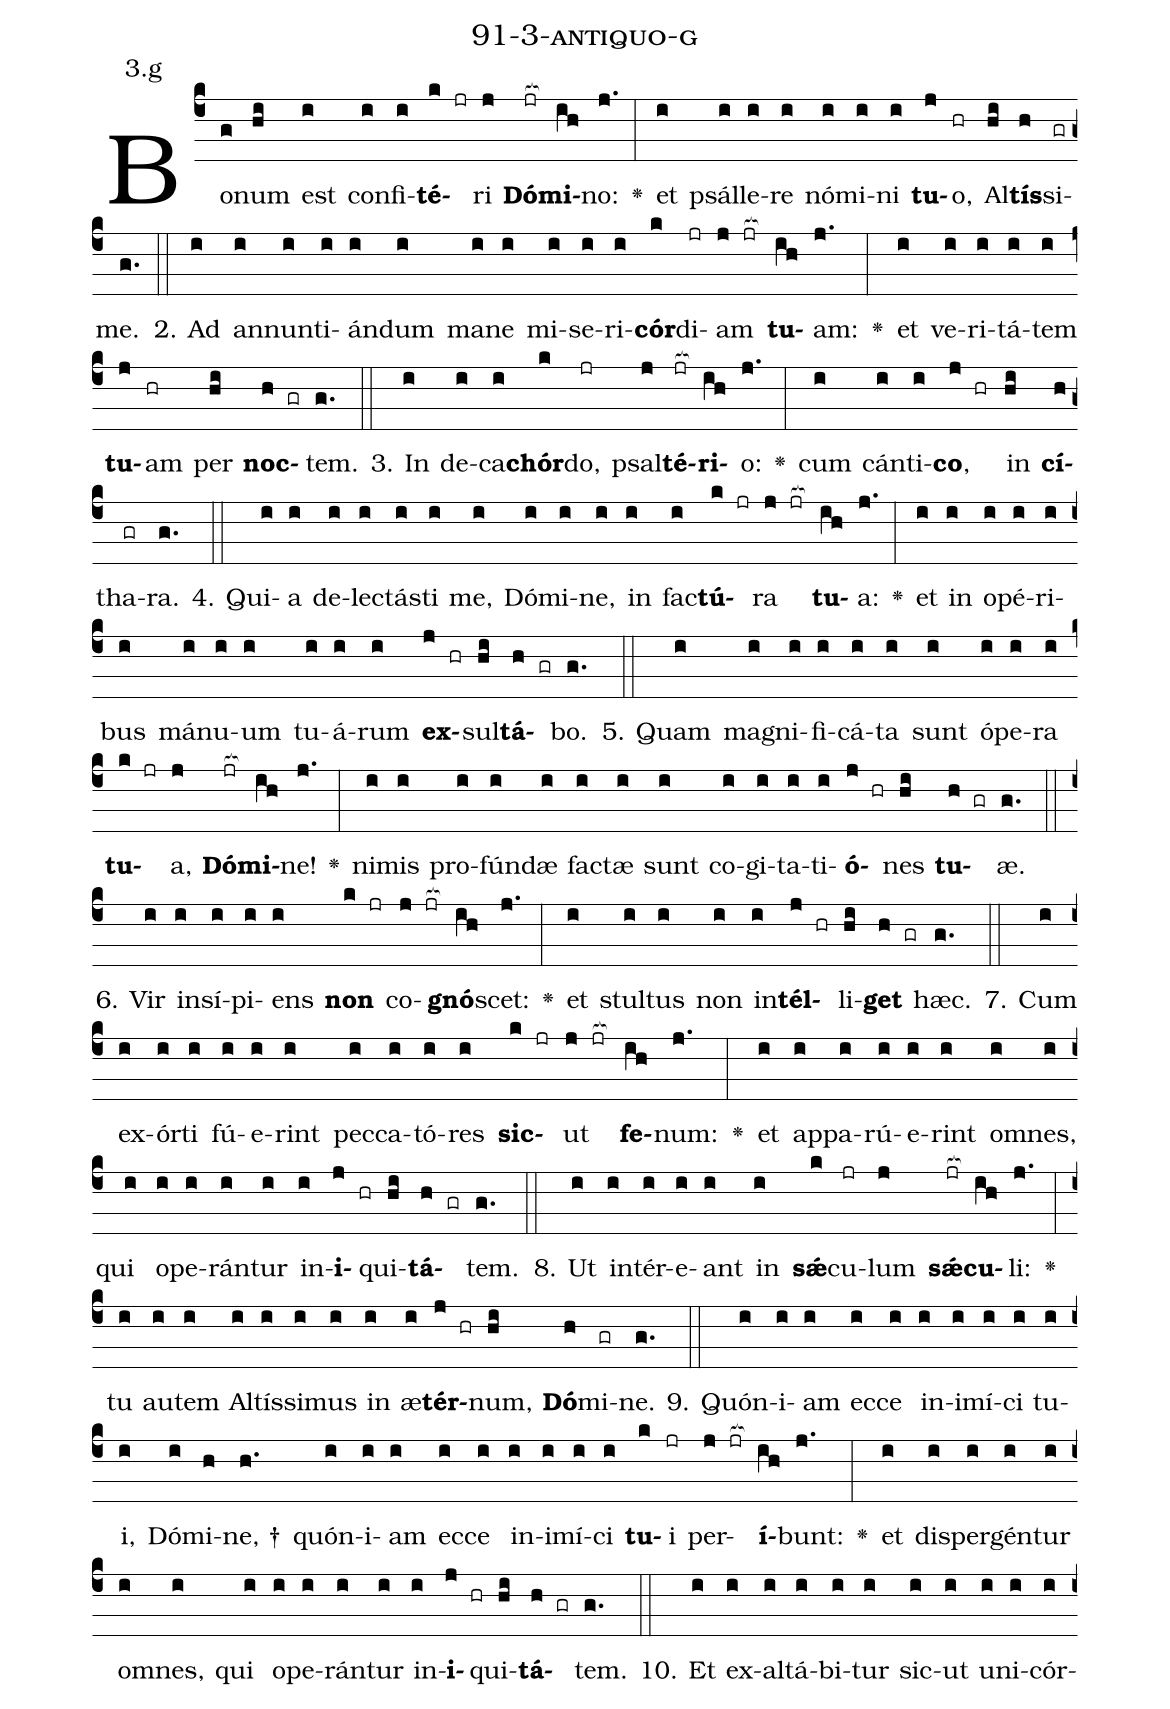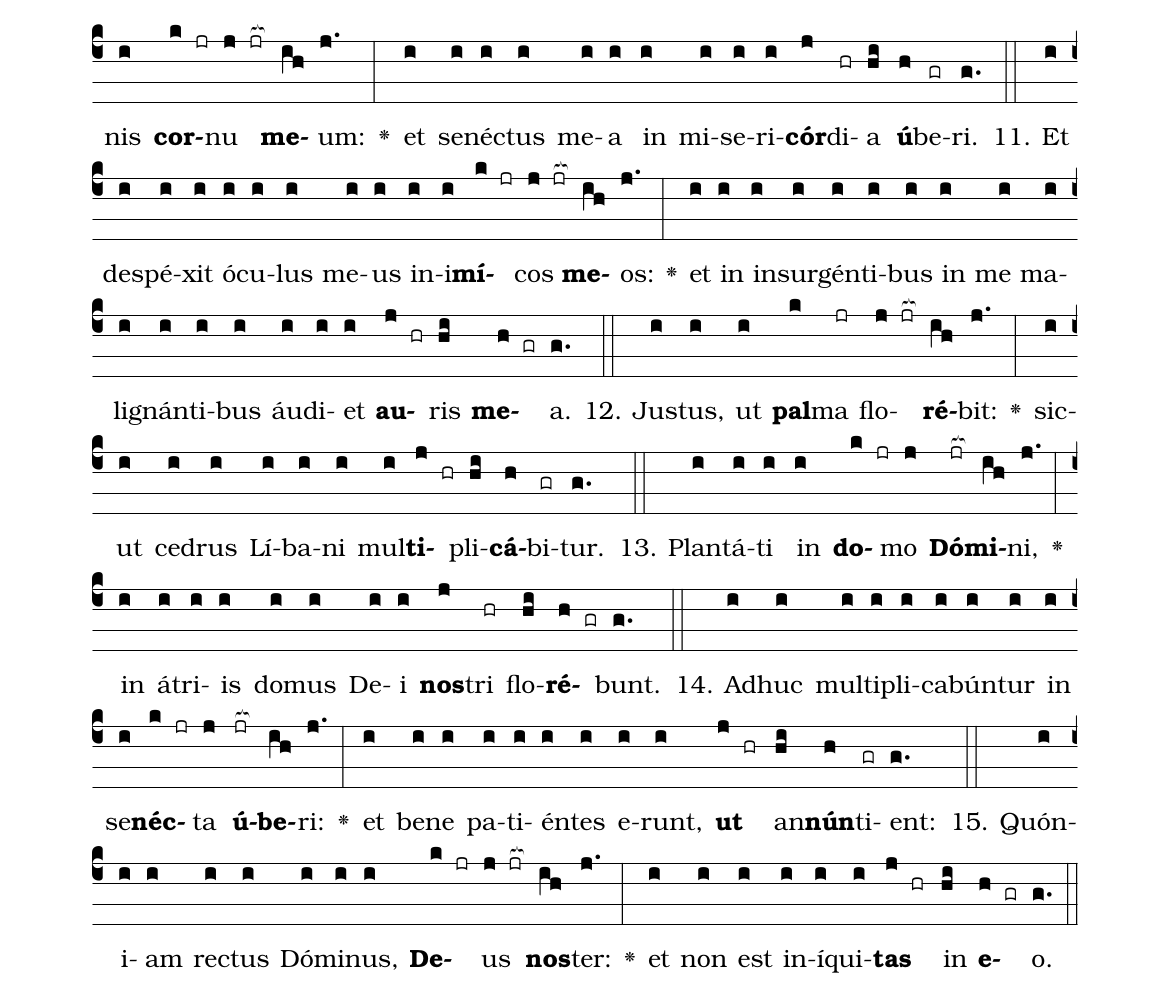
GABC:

name: 91-3-antiquo-g;
annotation: 3.g;
%%
(c4)Bo(g)num(hi) est(i) con(i)fi(i)<b>té</b>(k jr)ri(j) <b>Dó</b>(jr[ocb:1{])<b>mi</b>(ih[ocb:0}])no:(j.) <v>\greheightstar</v>(:) et(i) psál(i)le(i)re(i) nó(i)mi(i)ni(i) <b>tu</b>(j)o,(hr) Al(hi)<b>tís</b>(h)si(gr)me.(g.) (::)
2. Ad(i) an(i)nun(i)ti(i)án(i)dum(i) ma(i)ne(i) mi(i)se(i)ri(i)<b>cór</b>(k)di(jr)am(j jr[ocb:1{]) <b>tu</b>(ih[ocb:0}])am:(j.) <v>\greheightstar</v>(:) et(i) ve(i)ri(i)tá(i)tem(i) <b>tu</b>(j)am(hr) per(hi) <b>noc</b>(h gr)tem.(g.) (::)
3. In(i) de(i)ca(i)<b>chór</b>(k)do,(jr) psal(j)<b>té</b>(jr[ocb:1{])<b>ri</b>(ih[ocb:0}])o:(j.) <v>\greheightstar</v>(:) cum(i) cán(i)ti(i)<b>co</b>,(j hr) in(hi) <b>cí</b>(h)tha(gr)ra.(g.) (::)
4. Qui(i)a(i) de(i)lec(i)tás(i)ti(i) me,(i) Dó(i)mi(i)ne,(i) in(i) fac(i)<b>tú</b>(k jr)ra(j jr[ocb:1{]) <b>tu</b>(ih[ocb:0}])a:(j.) <v>\greheightstar</v>(:) et(i) in(i) o(i)pé(i)ri(i)bus(i) má(i)nu(i)um(i) tu(i)á(i)rum(i) <b>ex</b>(j hr)sul(hi)<b>tá</b>(h gr)bo.(g.) (::)
5. Quam(i) ma(i)gni(i)fi(i)cá(i)ta(i) sunt(i) ó(i)pe(i)ra(i) <b>tu</b>(k jr)a,(j) <b>Dó</b>(jr[ocb:1{])<b>mi</b>(ih[ocb:0}])ne!(j.) <v>\greheightstar</v>(:) ni(i)mis(i) pro(i)fún(i)dæ(i) fac(i)tæ(i) sunt(i) co(i)gi(i)ta(i)ti(i)<b>ó</b>(j hr)nes(hi) <b>tu</b>(h gr)æ.(g.) (::)
6. Vir(i) in(i)sí(i)pi(i)ens(i) <b>non</b>(k jr) co(j jr[ocb:1{])<b>gnó</b>(ih[ocb:0}])scet:(j.) <v>\greheightstar</v>(:) et(i) stul(i)tus(i) non(i) in(i)<b>tél</b>(j hr)li(hi)<b>get</b>(h gr) hæc.(g.) (::)
7. Cum(i) ex(i)ór(i)ti(i) fú(i)e(i)rint(i) pec(i)ca(i)tó(i)res(i) <b>sic</b>(k jr)ut(j jr[ocb:1{]) <b>fe</b>(ih[ocb:0}])num:(j.) <v>\greheightstar</v>(:) et(i) ap(i)pa(i)rú(i)e(i)rint(i) om(i)nes,(i) qui(i) o(i)pe(i)rán(i)tur(i) in(i)<b>i</b>(j hr)qui(hi)<b>tá</b>(h gr)tem.(g.) (::)
8. Ut(i) in(i)tér(i)e(i)ant(i) in(i) <b>sǽ</b>(k)cu(jr)lum(j) <b>sǽ</b>(jr[ocb:1{])<b>cu</b>(ih[ocb:0}])li:(j.) <v>\greheightstar</v>(:) tu(i) au(i)tem(i) Al(i)tís(i)si(i)mus(i) in(i) æ(i)<b>tér</b>(j hr)num,(hi) <b>Dó</b>(h)mi(gr)ne.(g.) (::)
9. Quón(i)i(i)am(i) ec(i)ce(i) in(i)i(i)mí(i)ci(i) tu(i)i,(i) Dó(i)mi(h)ne, †(h.) quón(i)i(i)am(i) ec(i)ce(i) in(i)i(i)mí(i)ci(i) <b>tu</b>(k)i(jr) per(j jr[ocb:1{])<b>í</b>(ih[ocb:0}])bunt:(j.) <v>\greheightstar</v>(:) et(i) di(i)sper(i)gén(i)tur(i) om(i)nes,(i) qui(i) o(i)pe(i)rán(i)tur(i) in(i)<b>i</b>(j hr)qui(hi)<b>tá</b>(h gr)tem.(g.) (::)
10. Et(i) ex(i)al(i)tá(i)bi(i)tur(i) sic(i)ut(i) u(i)ni(i)cór(i)nis(i) <b>cor</b>(k jr)nu(j jr[ocb:1{]) <b>me</b>(ih[ocb:0}])um:(j.) <v>\greheightstar</v>(:) et(i) se(i)néc(i)tus(i) me(i)a(i) in(i) mi(i)se(i)ri(i)<b>cór</b>(j)di(hr)a(hi) <b>ú</b>(h)be(gr)ri.(g.) (::)
11. Et(i) de(i)spé(i)xit(i) ó(i)cu(i)lus(i) me(i)us(i) in(i)i(i)<b>mí</b>(k jr)cos(j jr[ocb:1{]) <b>me</b>(ih[ocb:0}])os:(j.) <v>\greheightstar</v>(:) et(i) in(i) in(i)sur(i)gén(i)ti(i)bus(i) in(i) me(i) ma(i)li(i)gnán(i)ti(i)bus(i) áu(i)di(i)et(i) <b>au</b>(j hr)ris(hi) <b>me</b>(h gr)a.(g.) (::)
12. Jus(i)tus,(i) ut(i) <b>pal</b>(k)ma(jr) flo(j jr[ocb:1{])<b>ré</b>(ih[ocb:0}])bit:(j.) <v>\greheightstar</v>(:) sic(i)ut(i) ce(i)drus(i) Lí(i)ba(i)ni(i) mul(i)<b>ti</b>(j hr)pli(hi)<b>cá</b>(h)bi(gr)tur.(g.) (::)
13. Plan(i)tá(i)ti(i) in(i) <b>do</b>(k jr)mo(j) <b>Dó</b>(jr[ocb:1{])<b>mi</b>(ih[ocb:0}])ni,(j.) <v>\greheightstar</v>(:) in(i) á(i)tri(i)is(i) do(i)mus(i) De(i)i(i) <b>nos</b>(j)tri(hr) flo(hi)<b>ré</b>(h gr)bunt.(g.) (::)
14. Ad(i)huc(i) mul(i)ti(i)pli(i)ca(i)bún(i)tur(i) in(i) se(i)<b>néc</b>(k jr)ta(j) <b>ú</b>(jr[ocb:1{])<b>be</b>(ih[ocb:0}])ri:(j.) <v>\greheightstar</v>(:) et(i) be(i)ne(i) pa(i)ti(i)én(i)tes(i) e(i)runt,(i) <b>ut</b>(j hr) an(hi)<b>nún</b>(h)ti(gr)ent:(g.) (::)
15. Quón(i)i(i)am(i) rec(i)tus(i) Dó(i)mi(i)nus,(i) <b>De</b>(k jr)us(j jr[ocb:1{]) <b>nos</b>(ih[ocb:0}])ter:(j.) <v>\greheightstar</v>(:) et(i) non(i) est(i) in(i)í(i)qui(i)<b>tas</b>(j hr) in(hi) <b>e</b>(h gr)o.(g.) (::)
